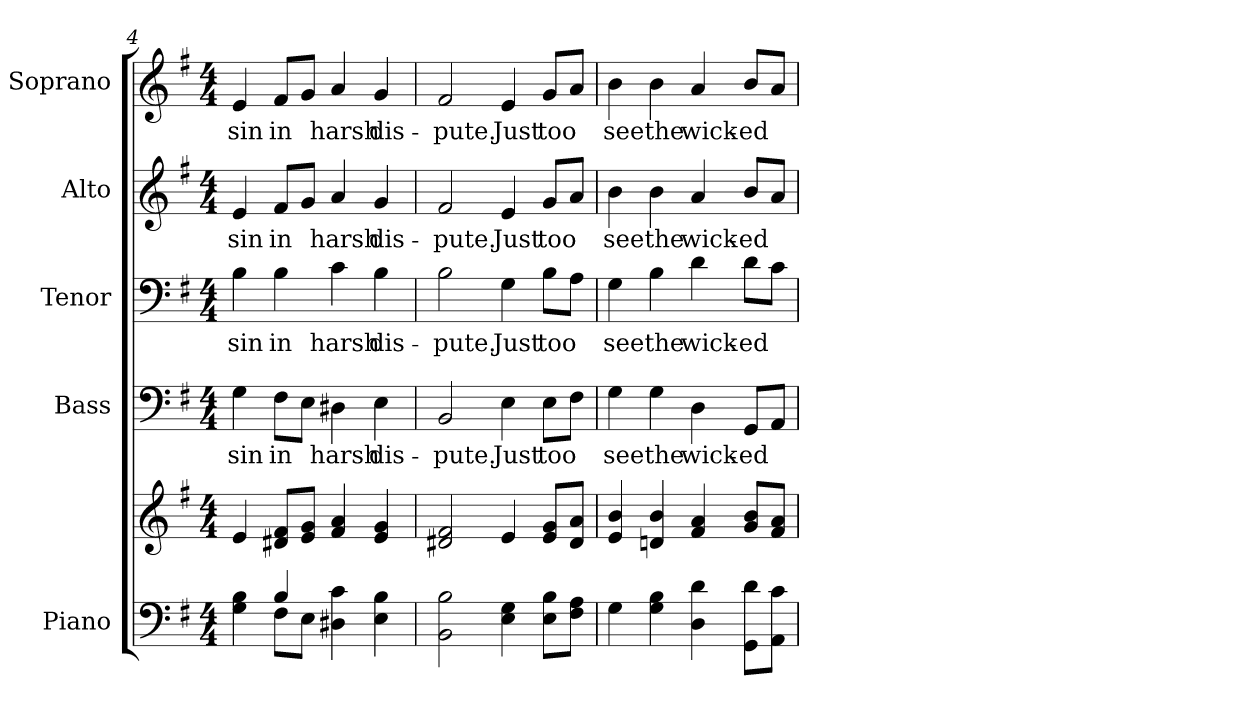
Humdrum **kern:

**kern	**kern	**kern	**text	**kern	**text	**kern	**text	**kern	**text
*part5	*part5	*part4	*part4	*part3	*part3	*part2	*part2	*part1	*part1
*staff6	*staff5	*staff4	*staff4	*staff3	*staff3	*staff2	*staff2	*staff1	*staff1
*I"Piano	*	*I"Bass	*	*I"Tenor	*	*I"Alto	*	*I"Soprano	*
*I'Pno.	*	*I'B.	*	*I'T.	*	*I'A.	*	*I'S.	*
!!LO:PB:g=z
*clefF4	*clefG2	*clefF4	*	*clefF4	*	*clefG2	*	*clefG2	*
*k[f#]	*k[f#]	*k[f#]	*	*k[f#]	*	*k[f#]	*	*k[f#]	*
*G:	*G:	*G:	*	*G:	*	*G:	*	*G:	*
*M4/4	*M4/4	*M4/4	*	*M4/4	*	*M4/4	*	*M4/4	*
=4	=4	=4	=4	=4	=4	=4	=4	=4	=4
*^	*	*	*	*	*	*	*	*	*
!	!	!	!	!LO:LY:b:color=#000000	!	!	!	!	!	!
!	!	!	!	!	!	!LO:LY:b:color=#000000	!	!	!	!
!	!	!	!	!	!	!	!	!LO:LY:b:color=#000000	!	!
!	!	!	!	!	!	!	!	!	!	!LO:LY:b:color=#000000
4Gi\ 4Bi	4ryy	4ei/	4Gi\	sin	4Bi\	sin	4ei/	sin	4ei/	sin
!	!	!	!	!LO:LY:b:color=#000000	!	!	!	!	!	!
!	!	!	!	!	!	!LO:LY:b:color=#000000	!	!	!	!
!	!	!	!	!	!	!	!	!LO:LY:b:color=#000000	!	!
!	!	!	!	!	!	!	!	!	!	!LO:LY:b:color=#000000
4Bi/	8F#i\L	8d#Xi/ 8f#iL	8F#i\L	in	4Bi\	in	8f#i/L	in	8f#i/L	in
.	8Ei\J	8ei/ 8giJ	8Ei\J	.	.	.	8gi/J	.	8gi/J	.
!	!	!	!	!LO:LY:b:color=#000000	!	!	!	!	!	!
!	!	!	!	!	!	!LO:LY:b:color=#000000	!	!	!	!
!	!	!	!	!	!	!	!	!LO:LY:b:color=#000000	!	!
!	!	!	!	!	!	!	!	!	!	!LO:LY:b:color=#000000
4D#Xi\ 4ci	2ryy	4f#i/ 4ai	4D#Xi\	harsh	4ci\	harsh	4ai/	harsh	4ai/	harsh
!	!	!	!	!LO:LY:b:color=#000000	!	!	!	!	!	!
!	!	!	!	!	!	!LO:LY:b:color=#000000	!	!	!	!
!	!	!	!	!	!	!	!	!LO:LY:b:color=#000000	!	!
!	!	!	!	!	!	!	!	!	!	!LO:LY:b:color=#000000
4Ei\ 4Bi	.	4ei/ 4gi	4Ei\	dis-	4Bi\	dis-	4gi/	dis-	4gi/	dis-
*v	*v	*	*	*	*	*	*	*	*	*
=5	=5	=5	=5	=5	=5	=5	=5	=5	=5
!	!	!	!LO:LY:b:color=#000000	!	!	!	!	!	!
!	!	!	!	!	!LO:LY:b:color=#000000	!	!	!	!
!	!	!	!	!	!	!	!LO:LY:b:color=#000000	!	!
!	!	!	!	!	!	!	!	!	!LO:LY:b:color=#000000
2BBi\ 2Bi	2d#Xi/ 2f#i	2BBi/	-pute.	2Bi\	-pute.	2f#i/	-pute.	2f#i/	-pute.
!	!	!	!LO:LY:b:color=#000000	!	!	!	!	!	!
!	!	!	!	!	!LO:LY:b:color=#000000	!	!	!	!
!	!	!	!	!	!	!	!LO:LY:b:color=#000000	!	!
!	!	!	!	!	!	!	!	!	!LO:LY:b:color=#000000
4Ei\ 4Gi	4ei/	4Ei\	Just	4Gi\	Just	4ei/	Just	4ei/	Just
!	!	!	!LO:LY:b:color=#000000	!	!	!	!	!	!
!	!	!	!	!	!LO:LY:b:color=#000000	!	!	!	!
!	!	!	!	!	!	!	!LO:LY:b:color=#000000	!	!
!	!	!	!	!	!	!	!	!	!LO:LY:b:color=#000000
8Ei\ 8BiL	8ei/ 8giL	8Ei\L	too	8Bi\L	too	8gi/L	too	8gi/L	too
8F#i\ 8AiJ	8d#i/ 8aiJ	8F#i\J	.	8Ai\J	.	8ai/J	.	8ai/J	.
=6	=6	=6	=6	=6	=6	=6	=6	=6	=6
!	!	!	!LO:LY:b:color=#000000	!	!	!	!	!	!
!	!	!	!	!	!LO:LY:b:color=#000000	!	!	!	!
!	!	!	!	!	!	!	!LO:LY:b:color=#000000	!	!
!	!	!	!	!	!	!	!	!	!LO:LY:b:color=#000000
4Gi\	4ei/ 4bi	4Gi\	see	4Gi\	see	4bi\	see	4bi\	see
!	!	!	!LO:LY:b:color=#000000	!	!	!	!	!	!
!	!	!	!	!	!LO:LY:b:color=#000000	!	!	!	!
!	!	!	!	!	!	!	!LO:LY:b:color=#000000	!	!
!	!	!	!	!	!	!	!	!	!LO:LY:b:color=#000000
4Gi\ 4Bi	4dni/ 4bi	4Gi\	the	4Bi\	the	4bi\	the	4bi\	the
!	!	!	!LO:LY:b:color=#000000	!	!	!	!	!	!
!	!	!	!	!	!LO:LY:b:color=#000000	!	!	!	!
!	!	!	!	!	!	!	!LO:LY:b:color=#000000	!	!
!	!	!	!	!	!	!	!	!	!LO:LY:b:color=#000000
4Di\ 4di	4f#i/ 4ai	4Di\	wick-	4di\	wick-	4ai/	wick-	4ai/	wick-
!	!	!	!LO:LY:b:color=#000000	!	!	!	!	!	!
!	!	!	!	!	!LO:LY:b:color=#000000	!	!	!	!
!	!	!	!	!	!	!	!LO:LY:b:color=#000000	!	!
!	!	!	!	!	!	!	!	!	!LO:LY:b:color=#000000
8GGi\ 8diL	8gi/ 8biL	8GGi/L	-ed	8di\L	-ed	8bi/L	-ed	8bi/L	-ed
8AAi\ 8ciJ	8f#i/ 8aiJ	8AAi/J	.	8ci\J	.	8ai/J	.	8ai/J	.
=	=	=	=	=	=	=	=	=	=
*-	*-	*-	*-	*-	*-	*-	*-	*-	*-
